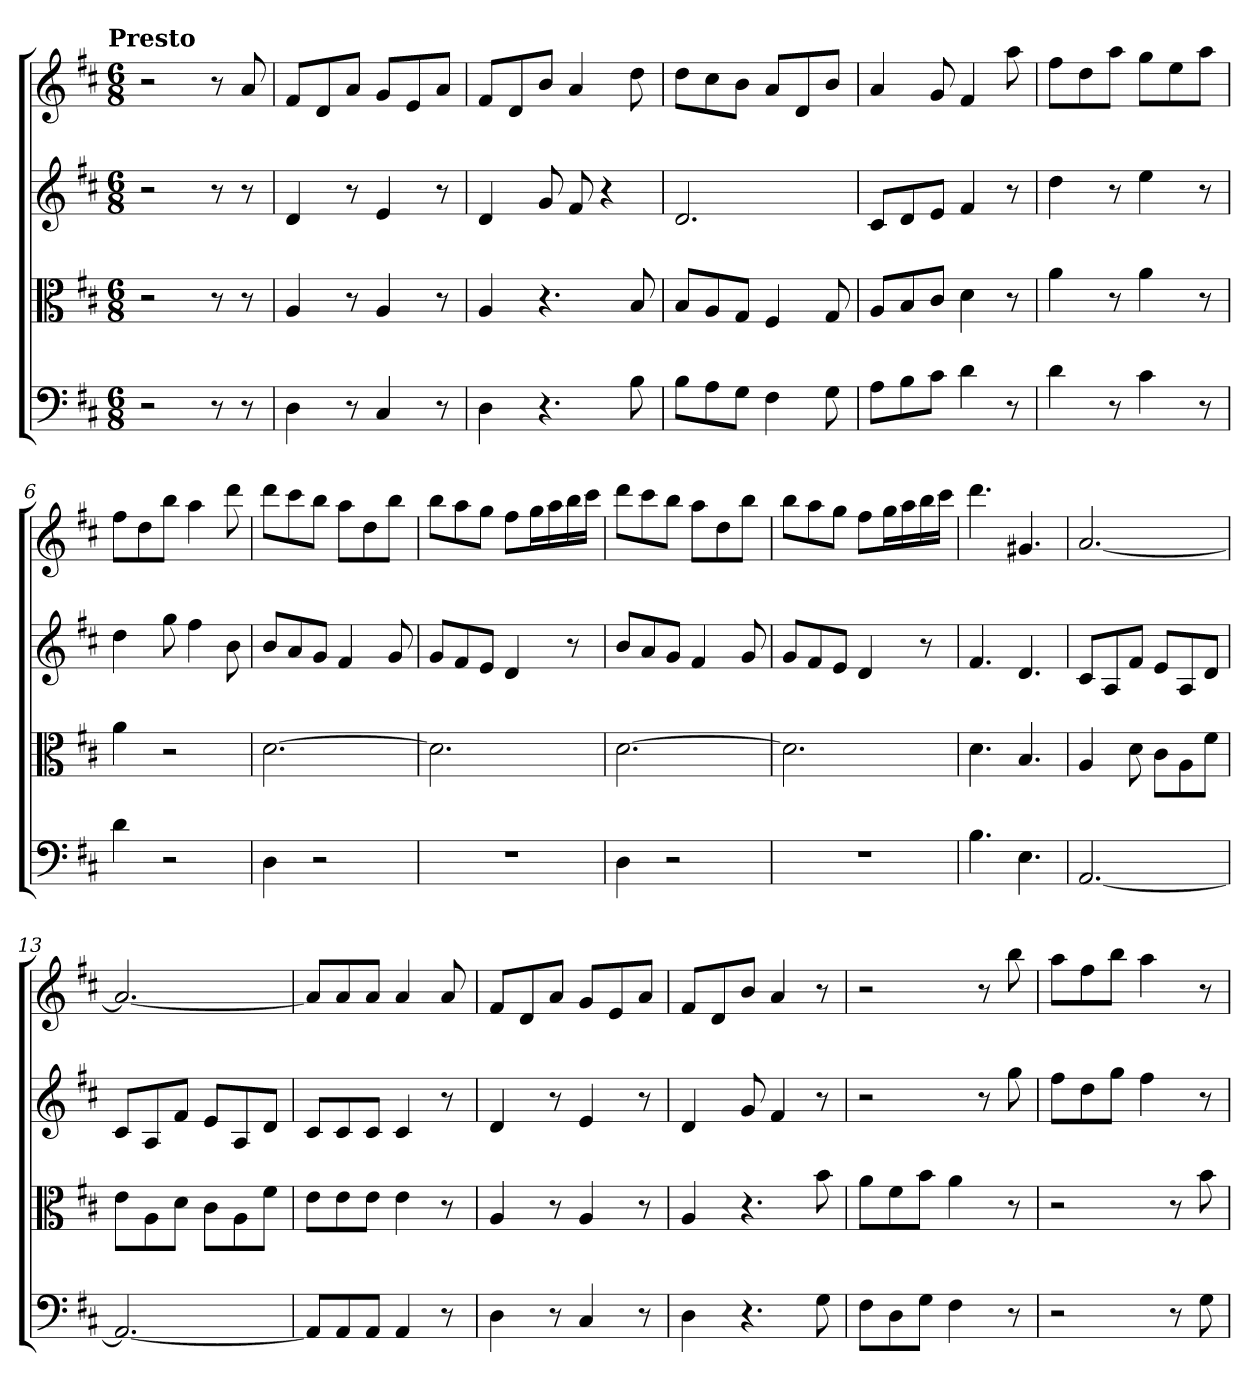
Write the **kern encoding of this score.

**kern	**kern	**kern	**kern
*part4	*part3	*part2	*part1
*staff4	*staff3	*staff2	*staff1
*clefF4	*clefC3	*	*
*k[f#c#]	*k[f#c#]	*k[f#c#]	*k[f#c#]
*D:	*D:	*D:	*D:
!!LO:TX:omd:t=Presto
*M6/8	*M6/8	*M6/8	*M6/8
*MM132	*MM132	*MM132	*MM132
=	=	=	=
2r	2r	2r	2r
8r	8r	8r	8r
8r	8r	8r	8a
=1	=1	=1	=1
4D	4A	4d	8f#L
.	.	.	8d
8r	8r	8r	8aJ
4C#	4A	4e	8gL
.	.	.	8e
8r	8r	8r	8aJ
=2	=2	=2	=2
4D	4A	4d	8f#L
.	.	.	8d
4.r	4.r	8g	8bJ
.	.	8f#	4a
.	.	4r	.
8B	8B	.	8dd
=3	=3	=3	=3
8B\L	8B/L	2.d	8ddL
8A\	8A/	.	8cc#
8G\J	8G/J	.	8bJ
4F#	4F#	.	8aL
.	.	.	8d
8G	8G	.	8bJ
=4	=4	=4	=4
8A\L	8A/L	8c#L	4a
8B\	8B/	8d	.
8c#\J	8c#/J	8eJ	8g
4d	4d	4f#	4f#
8r	8r	8r	8aa
=5	=5	=5	=5
4d	4a	4dd	8ff#L
.	.	.	8dd
8r	8r	8r	8aaJ
4c#	4a	4ee	8ggL
.	.	.	8ee
8r	8r	8r	8aaJ
=6	=6	=6	=6
4d	4a	4dd	8ff#L
.	.	.	8dd
2r	2r	8gg	8bbJ
.	.	4ff#	4aa
.	.	8b	8ddd
=7	=7	=7	=7
4D	[2.d	8bL	8dddL
.	.	8a	8ccc#
2r	.	8gJ	8bbJ
.	.	4f#	8aaL
.	.	.	8dd
.	.	8g	8bbJ
=8	=8	=8	=8
2.r	2.d]	8gL	8bbL
.	.	8f#	8aa
.	.	8eJ	8ggJ
.	.	4d	8ff#L
.	.	.	16ggL
.	.	.	16aa
.	.	8r	16bb
.	.	.	16ccc#JJ
=9	=9	=9	=9
4D	[2.d	8bL	8dddL
.	.	8a	8ccc#
2r	.	8gJ	8bbJ
.	.	4f#	8aaL
.	.	.	8dd
.	.	8g	8bbJ
=10	=10	=10	=10
2.r	2.d]	8gL	8bbL
.	.	8f#	8aa
.	.	8eJ	8ggJ
.	.	4d	8ff#L
.	.	.	16ggL
.	.	.	16aa
.	.	8r	16bb
.	.	.	16ccc#JJ
=11	=11	=11	=11
4.B	4.d	4.f#	4.ddd
4.E	4.B	4.d	4.g#X
=12	=12	=12	=12
[2.AA	4A	8c#L	[2.a
.	.	8A	.
.	8d	8f#J	.
.	8c#\L	8eL	.
.	8A\	8A	.
.	8f#\J	8dJ	.
=13	=13	=13	=13
2.AA_	8e\L	8c#L	2.a_
.	8A\	8A	.
.	8d\J	8f#J	.
.	8c#\L	8eL	.
.	8A\	8A	.
.	8f#\J	8dJ	.
=14	=14	=14	=14
8AA/L]	8e\L	8c#L	8aL]
8AA/	8e\	8c#	8a
8AA/J	8e\J	8c#J	8aJ
4AA	4e	4c#	4a
8r	8r	8r	8a
=15	=15	=15	=15
4D	4A	4d	8f#L
.	.	.	8d
8r	8r	8r	8aJ
4C#	4A	4e	8gL
.	.	.	8e
8r	8r	8r	8aJ
=16	=16	=16	=16
4D	4A	4d	8f#L
.	.	.	8d
4.r	4.r	8g	8bJ
.	.	4f#	4a
8G	8b	8r	8r
=17	=17	=17	=17
8F#\L	8a\L	2r	2r
8D\	8f#\	.	.
8G\J	8b\J	.	.
4F#	4a	.	.
.	.	8r	8r
8r	8r	8gg	8bb
=18	=18	=18	=18
2r	2r	8ff#L	8aaL
.	.	8dd	8ff#
.	.	8ggJ	8bbJ
.	.	4ff#	4aa
8r	8r	.	.
8G	8b	8r	8r
=	=	=	=
*-	*-	*-	*-
